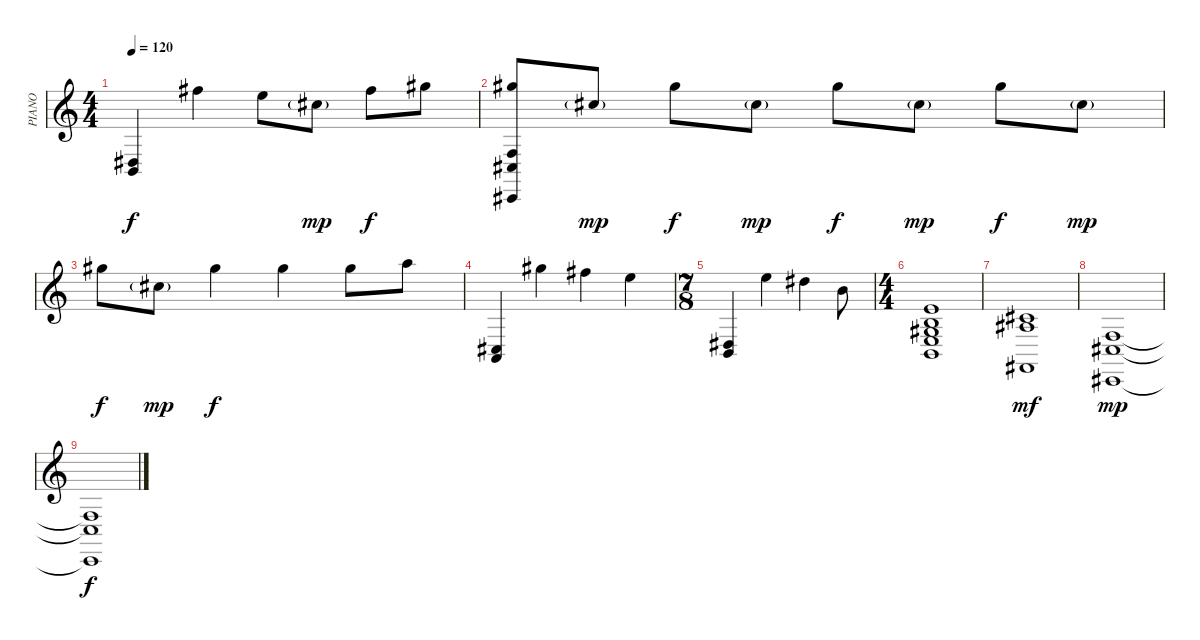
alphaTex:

\track ("PIANO" "PIANO") {instrument acousticgrandpiano}
\staff {score}
\tuning (Eb4 Bb3 Gb3 Db3 Ab2 Db2) {hide}
\ts (4 4)
\tempo 120
\clef g2
\ks c
(2.4 3.5).4{dy f} 15.1.4 18.2.8 15.2{g}.8{dy mp} 15.1.8{dy f} 17.1.8 |
(17.1 4.4 5.5 0.6).8 19.3{g}.8{dy mp} 17.1.8{dy f} 19.3{g}.8{dy mp} 17.1.8{dy f} 19.3{g}.8{dy mp} 17.1.8{dy f} 19.3{g}.8{dy mp} |
17.1.8{dy f} 19.3{g}.8{dy mp} 17.1.4{dy f} 17.1.4 17.1.8 18.1.8 |
(0.4 1.5).4 17.1.4 20.2.4 22.3.4 |
\ts (7 8)
(2.4 3.5).4 13.1.4 17.2.4 17.3.8 |
\ts (4 4)
(1.1 1.2 2.3 3.4 3.5).1 |
(7.3 9.4 5.6).1{dy mf} |
(4.4 5.5 0.6).1{dy mp} |
(4.4{t} 5.5{t} 0.6{t}).1{dy f}
